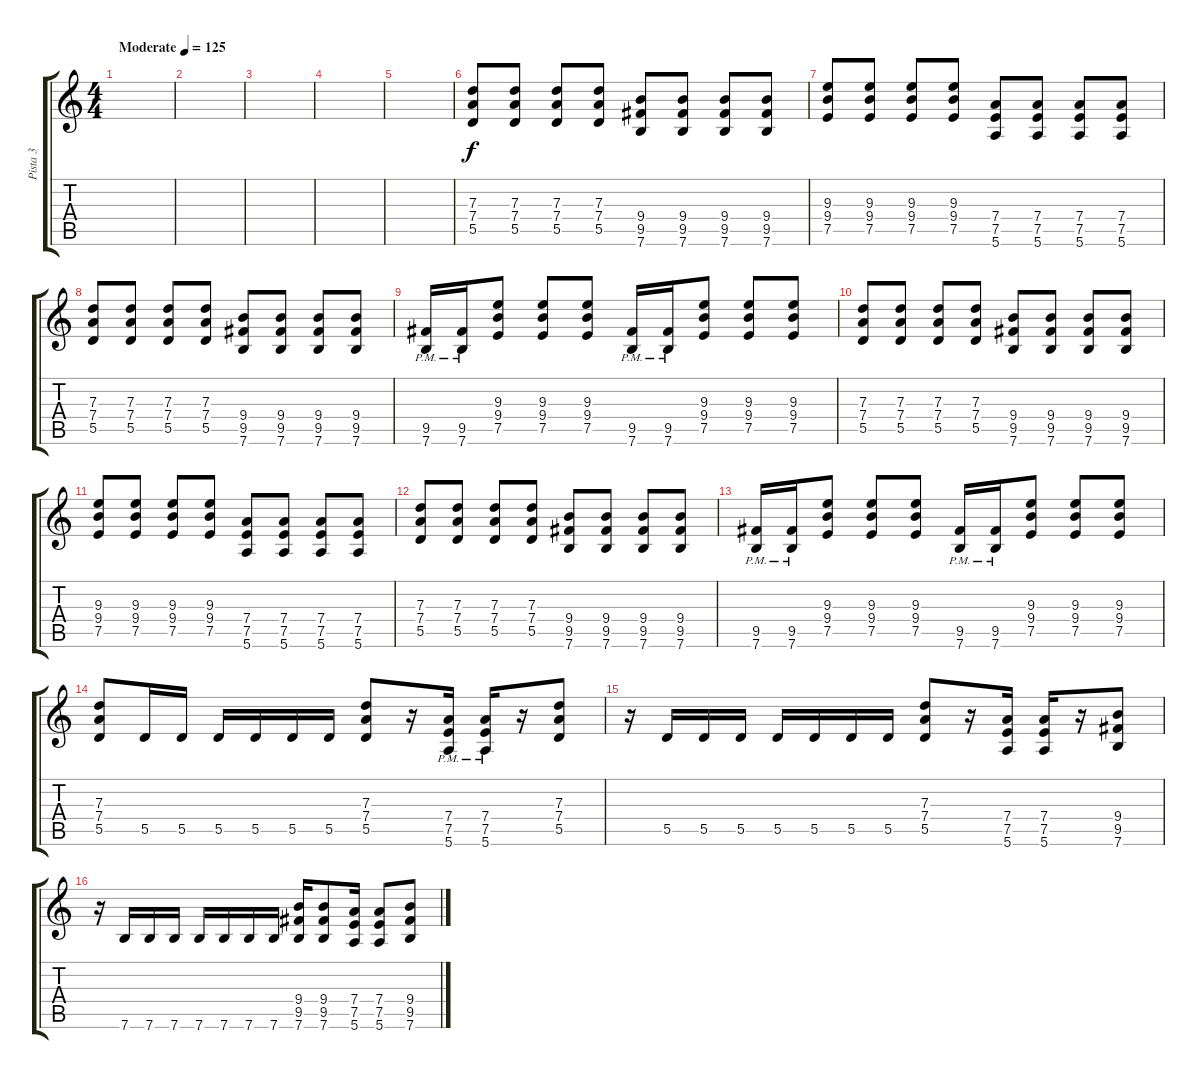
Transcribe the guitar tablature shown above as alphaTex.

\track ("Pista 3" "Pista 3") {instrument distortionguitar}
\staff {score tabs}
\tuning (E4 B3 G3 D3 A2 E2) {hide}
\ts (4 4)
\tempo (125 "Moderate")
\clef g2
\ks c
|
|
|
|
|
(7.3 7.4 5.5).8 (7.3 7.4 5.5).8 (7.3 7.4 5.5).8 (7.3 7.4 5.5).8 (9.4 9.5 7.6).8 (9.4 9.5 7.6).8 (9.4 9.5 7.6).8 (9.4 9.5 7.6).8 |
(9.3 9.4 7.5).8 (9.3 9.4 7.5).8 (9.3 9.4 7.5).8 (9.3 9.4 7.5).8 (7.4 7.5 5.6).8 (7.4 7.5 5.6).8 (7.4 7.5 5.6).8 (7.4 7.5 5.6).8 |
(7.3 7.4 5.5).8 (7.3 7.4 5.5).8 (7.3 7.4 5.5).8 (7.3 7.4 5.5).8 (9.4 9.5 7.6).8 (9.4 9.5 7.6).8 (9.4 9.5 7.6).8 (9.4 9.5 7.6).8 |
(9.5{pm} 7.6{pm}).16 (9.5{pm} 7.6{pm}).16 (9.3 9.4 7.5).8 (9.3 9.4 7.5).8 (9.3 9.4 7.5).8 (9.5{pm} 7.6{pm}).16 (9.5{pm} 7.6{pm}).16 (9.3 9.4 7.5).8 (9.3 9.4 7.5).8 (9.3 9.4 7.5).8 |
(7.3 7.4 5.5).8 (7.3 7.4 5.5).8 (7.3 7.4 5.5).8 (7.3 7.4 5.5).8 (9.4 9.5 7.6).8 (9.4 9.5 7.6).8 (9.4 9.5 7.6).8 (9.4 9.5 7.6).8 |
(9.3 9.4 7.5).8 (9.3 9.4 7.5).8 (9.3 9.4 7.5).8 (9.3 9.4 7.5).8 (7.4 7.5 5.6).8 (7.4 7.5 5.6).8 (7.4 7.5 5.6).8 (7.4 7.5 5.6).8 |
(7.3 7.4 5.5).8 (7.3 7.4 5.5).8 (7.3 7.4 5.5).8 (7.3 7.4 5.5).8 (9.4 9.5 7.6).8 (9.4 9.5 7.6).8 (9.4 9.5 7.6).8 (9.4 9.5 7.6).8 |
(9.5{pm} 7.6{pm}).16 (9.5{pm} 7.6{pm}).16 (9.3 9.4 7.5).8 (9.3 9.4 7.5).8 (9.3 9.4 7.5).8 (9.5{pm} 7.6{pm}).16 (9.5{pm} 7.6{pm}).16 (9.3 9.4 7.5).8 (9.3 9.4 7.5).8 (9.3 9.4 7.5).8 |
(7.3 7.4 5.5).8 5.5.16 5.5.16 5.5.16 5.5.16 5.5.16 5.5.16 (7.3 7.4 5.5).8 r.16 (7.4{pm} 7.5{pm} 5.6{pm}).16 (7.4{pm} 7.5{pm} 5.6{pm}).16 r.16 (7.3 7.4 5.5).8 |
r.16 5.5.16 5.5.16 5.5.16 5.5.16 5.5.16 5.5.16 5.5.16 (7.3 7.4 5.5).8 r.16 (7.4 7.5 5.6).16 (7.4 7.5 5.6).16 r.16 (9.4 9.5 7.6).8 |
r.16 7.6.16 7.6.16 7.6.16 7.6.16 7.6.16 7.6.16 7.6.16 (9.4 9.5 7.6).16 (9.4 9.5 7.6).8 (7.4 7.5 5.6).16 (7.4 7.5 5.6).8 (9.4 9.5 7.6).8
